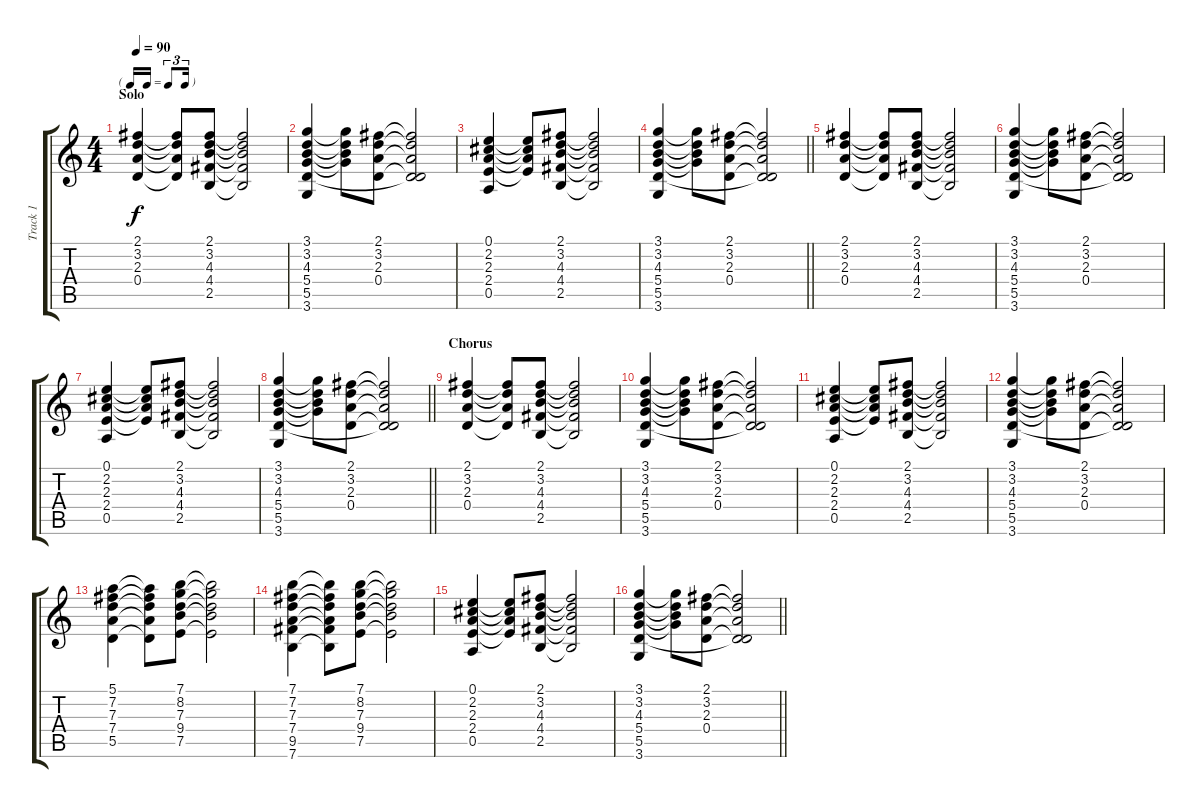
\track ("Track 1" "Track 1") {instrument acousticguitarsteel}
\staff {score tabs}
\tuning (E4 B3 G3 D3 A2 E2) {hide}
\ts (4 4)
\tf triplet16th
\section ("" "Solo")
\tempo 90
\clef g2
\ks c
(2.1 3.2 2.3 0.4).4{dy f} (2.1{t} 3.2{t} 2.3{t} 0.4{t}).8 (2.1 3.2 4.3 4.4 2.5).8 (2.1{t} 3.2{t} 4.3{t} 4.4{t} 2.5{t}).2 |
(3.1 3.2 4.3 5.4 5.5 3.6).4 (3.1{t} 3.2{t} 4.3{t} 5.4{t}).8 (2.1 3.2 2.3 0.4).8 (2.1{t} 3.2{t} 2.3{t} 0.4{t} 5.5{t}).2 |
(0.1 2.2 2.3 2.4 0.5).4 (0.1{t} 2.2{t} 2.3{t} 2.4{t}).8 (2.1 3.2 4.3 4.4 2.5).8 (2.1{t} 3.2{t} 4.3{t} 4.4{t} 2.5{t}).2 |
\barLineRight lightlight
(3.1 3.2 4.3 5.4 5.5 3.6).4 (3.1{t} 3.2{t} 4.3{t} 5.4{t}).8 (2.1 3.2 2.3 0.4).8 (2.1{t} 3.2{t} 2.3{t} 0.4{t} 5.5{t}).2 |
(2.1 3.2 2.3 0.4).4 (2.1{t} 3.2{t} 2.3{t} 0.4{t}).8 (2.1 3.2 4.3 4.4 2.5).8 (2.1{t} 3.2{t} 4.3{t} 4.4{t} 2.5{t}).2 |
(3.1 3.2 4.3 5.4 5.5 3.6).4 (3.1{t} 3.2{t} 4.3{t} 5.4{t}).8 (2.1 3.2 2.3 0.4).8 (2.1{t} 3.2{t} 2.3{t} 0.4{t} 5.5{t}).2 |
(0.1 2.2 2.3 2.4 0.5).4 (0.1{t} 2.2{t} 2.3{t} 2.4{t}).8 (2.1 3.2 4.3 4.4 2.5).8 (2.1{t} 3.2{t} 4.3{t} 4.4{t} 2.5{t}).2 |
\barLineRight lightlight
(3.1 3.2 4.3 5.4 5.5 3.6).4 (3.1{t} 3.2{t} 4.3{t} 5.4{t}).8 (2.1 3.2 2.3 0.4).8 (2.1{t} 3.2{t} 2.3{t} 0.4{t} 5.5{t}).2 |
\section ("" "Chorus")
(2.1 3.2 2.3 0.4).4 (2.1{t} 3.2{t} 2.3{t} 0.4{t}).8 (2.1 3.2 4.3 4.4 2.5).8 (2.1{t} 3.2{t} 4.3{t} 4.4{t} 2.5{t}).2 |
(3.1 3.2 4.3 5.4 5.5 3.6).4 (3.1{t} 3.2{t} 4.3{t} 5.4{t}).8 (2.1 3.2 2.3 0.4).8 (2.1{t} 3.2{t} 2.3{t} 0.4{t} 5.5{t}).2 |
(0.1 2.2 2.3 2.4 0.5).4 (0.1{t} 2.2{t} 2.3{t} 2.4{t}).8 (2.1 3.2 4.3 4.4 2.5).8 (2.1{t} 3.2{t} 4.3{t} 4.4{t} 2.5{t}).2 |
(3.1 3.2 4.3 5.4 5.5 3.6).4 (3.1{t} 3.2{t} 4.3{t} 5.4{t}).8 (2.1 3.2 2.3 0.4).8 (2.1{t} 3.2{t} 2.3{t} 0.4{t} 5.5{t}).2 |
(5.1 7.2 7.3 7.4 5.5).4 (5.1{t} 7.2{t} 7.3{t} 7.4{t} 5.5{t}).8 (7.1 8.2 7.3 9.4 7.5).8 (7.1{t} 8.2{t} 7.3{t} 9.4{t} 7.5{t}).2 |
(7.1 7.2 7.3 7.4 9.5 7.6).4 (7.1{t} 7.2{t} 7.3{t} 7.4{t} 9.5{t} 7.6{t}).8 (7.1 8.2 7.3 9.4 7.5).8 (7.1{t} 8.2{t} 7.3{t} 9.4{t} 7.5{t}).2 |
(0.1 2.2 2.3 2.4 0.5).4 (0.1{t} 2.2{t} 2.3{t} 2.4{t}).8 (2.1 3.2 4.3 4.4 2.5).8 (2.1{t} 3.2{t} 4.3{t} 4.4{t} 2.5{t}).2 |
\barLineRight lightlight
(3.1 3.2 4.3 5.4 5.5 3.6).4 (3.1{t} 3.2{t} 4.3{t} 5.4{t}).8 (2.1 3.2 2.3 0.4).8 (2.1{t} 3.2{t} 2.3{t} 0.4{t} 5.5{t}).2
